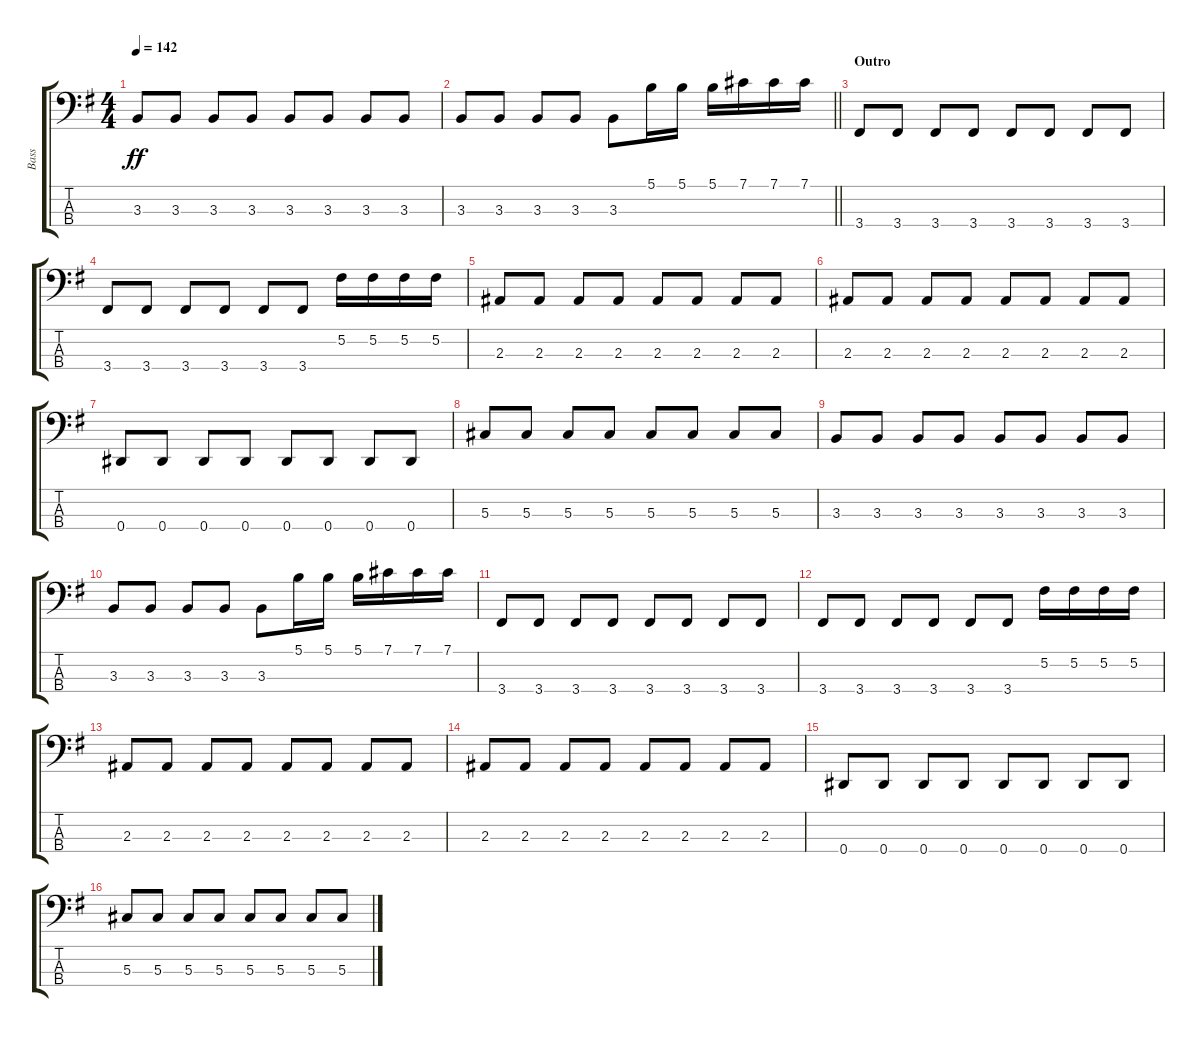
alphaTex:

\track ("Bass" "Bass") {instrument electricbassfinger}
\staff {score tabs}
\tuning (Gb2 Db2 Ab1 Eb1) {hide}
\ts (4 4)
\tempo 142
\clef f4
\ks g
3.3.8{dy ff} 3.3.8 3.3.8 3.3.8 3.3.8 3.3.8 3.3.8 3.3.8 |
\barLineRight lightlight
3.3.8 3.3.8 3.3.8 3.3.8 3.3.8 5.1.16 5.1.16 5.1.16 7.1.16 7.1.16 7.1.16 |
\section ("" "Outro")
3.4.8 3.4.8 3.4.8 3.4.8 3.4.8 3.4.8 3.4.8 3.4.8 |
3.4.8 3.4.8 3.4.8 3.4.8 3.4.8 3.4.8 5.2.16 5.2.16 5.2.16 5.2.16 |
2.3.8 2.3.8 2.3.8 2.3.8 2.3.8 2.3.8 2.3.8 2.3.8 |
2.3.8 2.3.8 2.3.8 2.3.8 2.3.8 2.3.8 2.3.8 2.3.8 |
0.4.8 0.4.8 0.4.8 0.4.8 0.4.8 0.4.8 0.4.8 0.4.8 |
5.3.8 5.3.8 5.3.8 5.3.8 5.3.8 5.3.8 5.3.8 5.3.8 |
3.3.8 3.3.8 3.3.8 3.3.8 3.3.8 3.3.8 3.3.8 3.3.8 |
3.3.8 3.3.8 3.3.8 3.3.8 3.3.8 5.1.16 5.1.16 5.1.16 7.1.16 7.1.16 7.1.16 |
3.4.8 3.4.8 3.4.8 3.4.8 3.4.8 3.4.8 3.4.8 3.4.8 |
3.4.8 3.4.8 3.4.8 3.4.8 3.4.8 3.4.8 5.2.16 5.2.16 5.2.16 5.2.16 |
2.3.8 2.3.8 2.3.8 2.3.8 2.3.8 2.3.8 2.3.8 2.3.8 |
2.3.8 2.3.8 2.3.8 2.3.8 2.3.8 2.3.8 2.3.8 2.3.8 |
0.4.8 0.4.8 0.4.8 0.4.8 0.4.8 0.4.8 0.4.8 0.4.8 |
5.3.8 5.3.8 5.3.8 5.3.8 5.3.8 5.3.8 5.3.8 5.3.8
